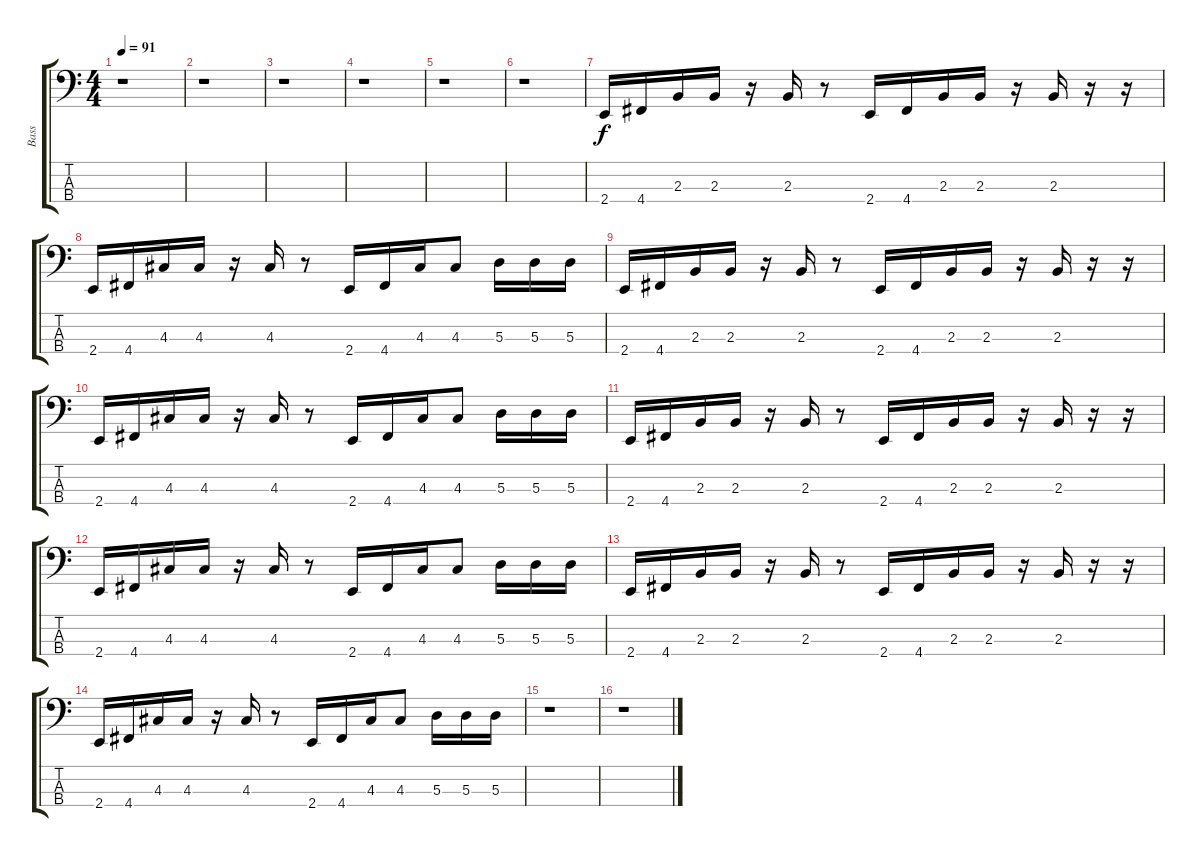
\track ("Bass" "Bass") {instrument electricbasspick}
\staff {score tabs}
\tuning (G2 D2 A1 D1) {hide}
\ts (4 4)
\tempo 91
\clef f4
\ks c
r.1{dy f} |
r.1 |
r.1 |
r.1 |
r.1 |
r.1 |
2.4.16 4.4.16 2.3.16 2.3.16 r.16 2.3.16 r.8 2.4.16 4.4.16 2.3.16 2.3.16 r.16 2.3.16 r.16 r.16 |
2.4.16 4.4.16 4.3.16 4.3.16 r.16 4.3.16 r.8 2.4.16 4.4.16 4.3.16 4.3.8 5.3.16 5.3.16 5.3.16 |
2.4.16 4.4.16 2.3.16 2.3.16 r.16 2.3.16 r.8 2.4.16 4.4.16 2.3.16 2.3.16 r.16 2.3.16 r.16 r.16 |
2.4.16 4.4.16 4.3.16 4.3.16 r.16 4.3.16 r.8 2.4.16 4.4.16 4.3.16 4.3.8 5.3.16 5.3.16 5.3.16 |
2.4.16 4.4.16 2.3.16 2.3.16 r.16 2.3.16 r.8 2.4.16 4.4.16 2.3.16 2.3.16 r.16 2.3.16 r.16 r.16 |
2.4.16 4.4.16 4.3.16 4.3.16 r.16 4.3.16 r.8 2.4.16 4.4.16 4.3.16 4.3.8 5.3.16 5.3.16 5.3.16 |
2.4.16 4.4.16 2.3.16 2.3.16 r.16 2.3.16 r.8 2.4.16 4.4.16 2.3.16 2.3.16 r.16 2.3.16 r.16 r.16 |
2.4.16 4.4.16 4.3.16 4.3.16 r.16 4.3.16 r.8 2.4.16 4.4.16 4.3.16 4.3.8 5.3.16 5.3.16 5.3.16 |
r.1 |
r.1
